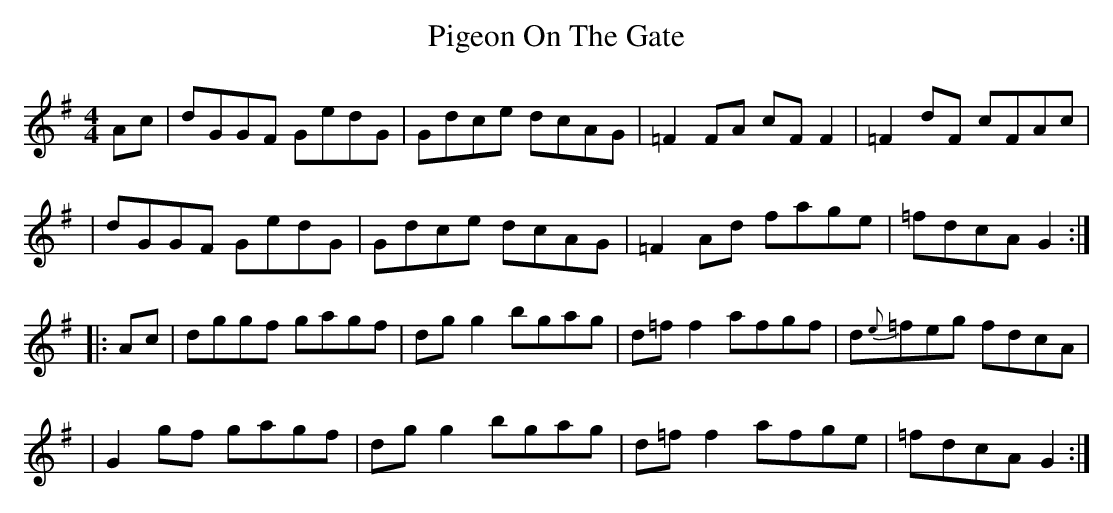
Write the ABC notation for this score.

X:1
T: Pigeon On The Gate
M: 4/4
L: 1/8
K: G
   Ac \
| dGGF GedG | Gdce dcAG | =F2FA cFF2 | =F2dF cFAc |
| dGGF GedG | Gdce dcAG | =F2Ad fage | =fdcA G2  :|
|: Ac \
| dggf gagf | dgg2 bgag | d=ff2 afgf | d{e}=feg fdcA |
| G2gf gagf | dgg2 bgag | d=ff2 afge | =fdcA G2 :|
